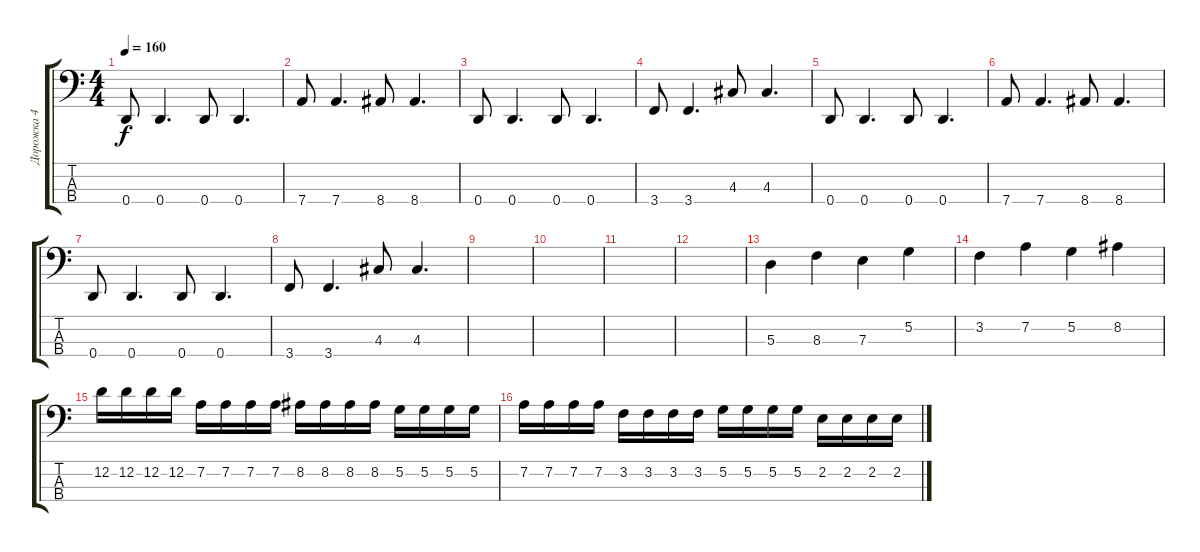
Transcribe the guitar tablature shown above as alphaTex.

\track ("Дорожка 4" "Дорожка 4") {instrument electricbasspick}
\staff {score tabs}
\tuning (G2 D2 A1 D1) {hide}
\ts (4 4)
\tempo 160
\clef f4
\ks c
0.4.8{dy f} 0.4.4{d} 0.4.8 0.4.4{d} |
7.4.8 7.4.4{d} 8.4.8 8.4.4{d} |
0.4.8 0.4.4{d} 0.4.8 0.4.4{d} |
3.4.8 3.4.4{d} 4.3.8 4.3.4{d} |
0.4.8 0.4.4{d} 0.4.8 0.4.4{d} |
7.4.8 7.4.4{d} 8.4.8 8.4.4{d} |
0.4.8 0.4.4{d} 0.4.8 0.4.4{d} |
3.4.8 3.4.4{d} 4.3.8 4.3.4{d} |
|
|
|
|
5.3.4 8.3.4 7.3.4 5.2.4 |
3.2.4 7.2.4 5.2.4 8.2.4 |
12.2.16 12.2.16 12.2.16 12.2.16 7.2.16 7.2.16 7.2.16 7.2.16 8.2.16 8.2.16 8.2.16 8.2.16 5.2.16 5.2.16 5.2.16 5.2.16 |
7.2.16 7.2.16 7.2.16 7.2.16 3.2.16 3.2.16 3.2.16 3.2.16 5.2.16 5.2.16 5.2.16 5.2.16 2.2.16 2.2.16 2.2.16 2.2.16
